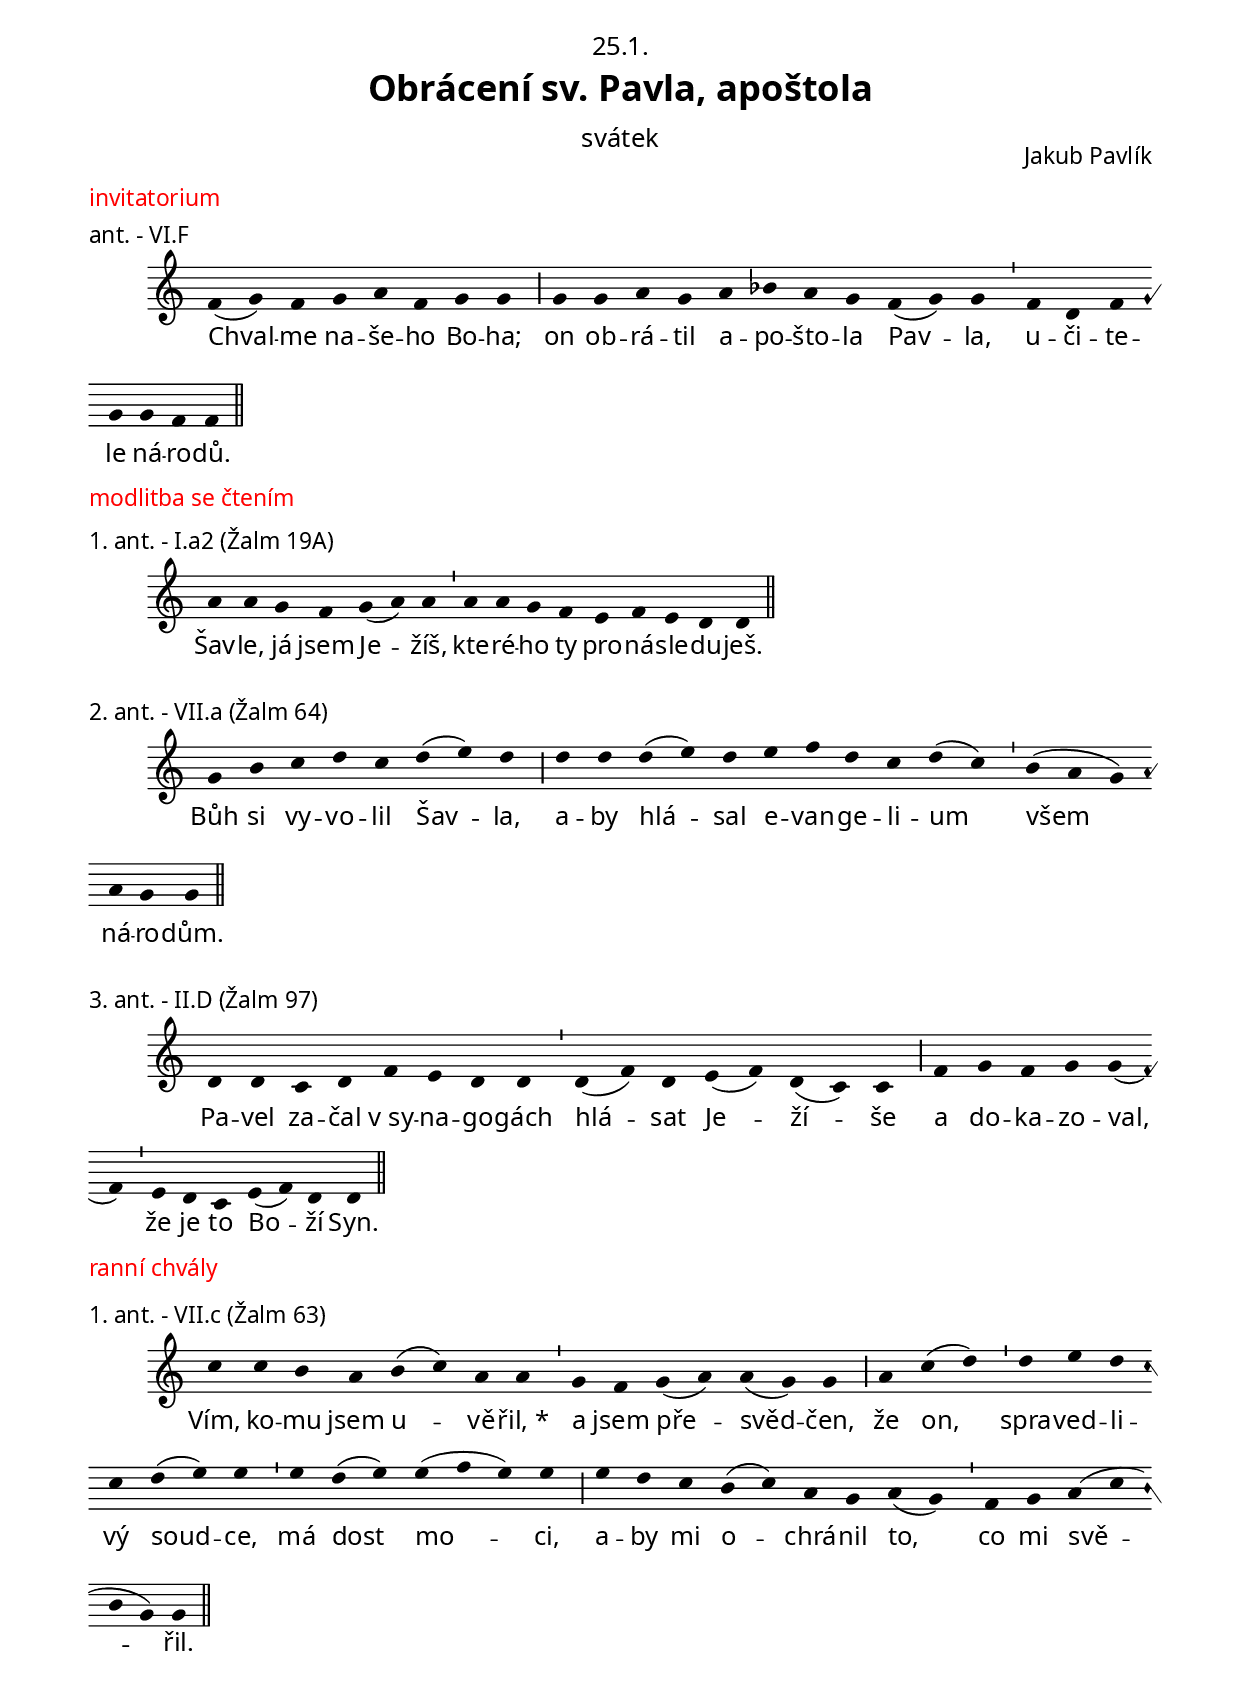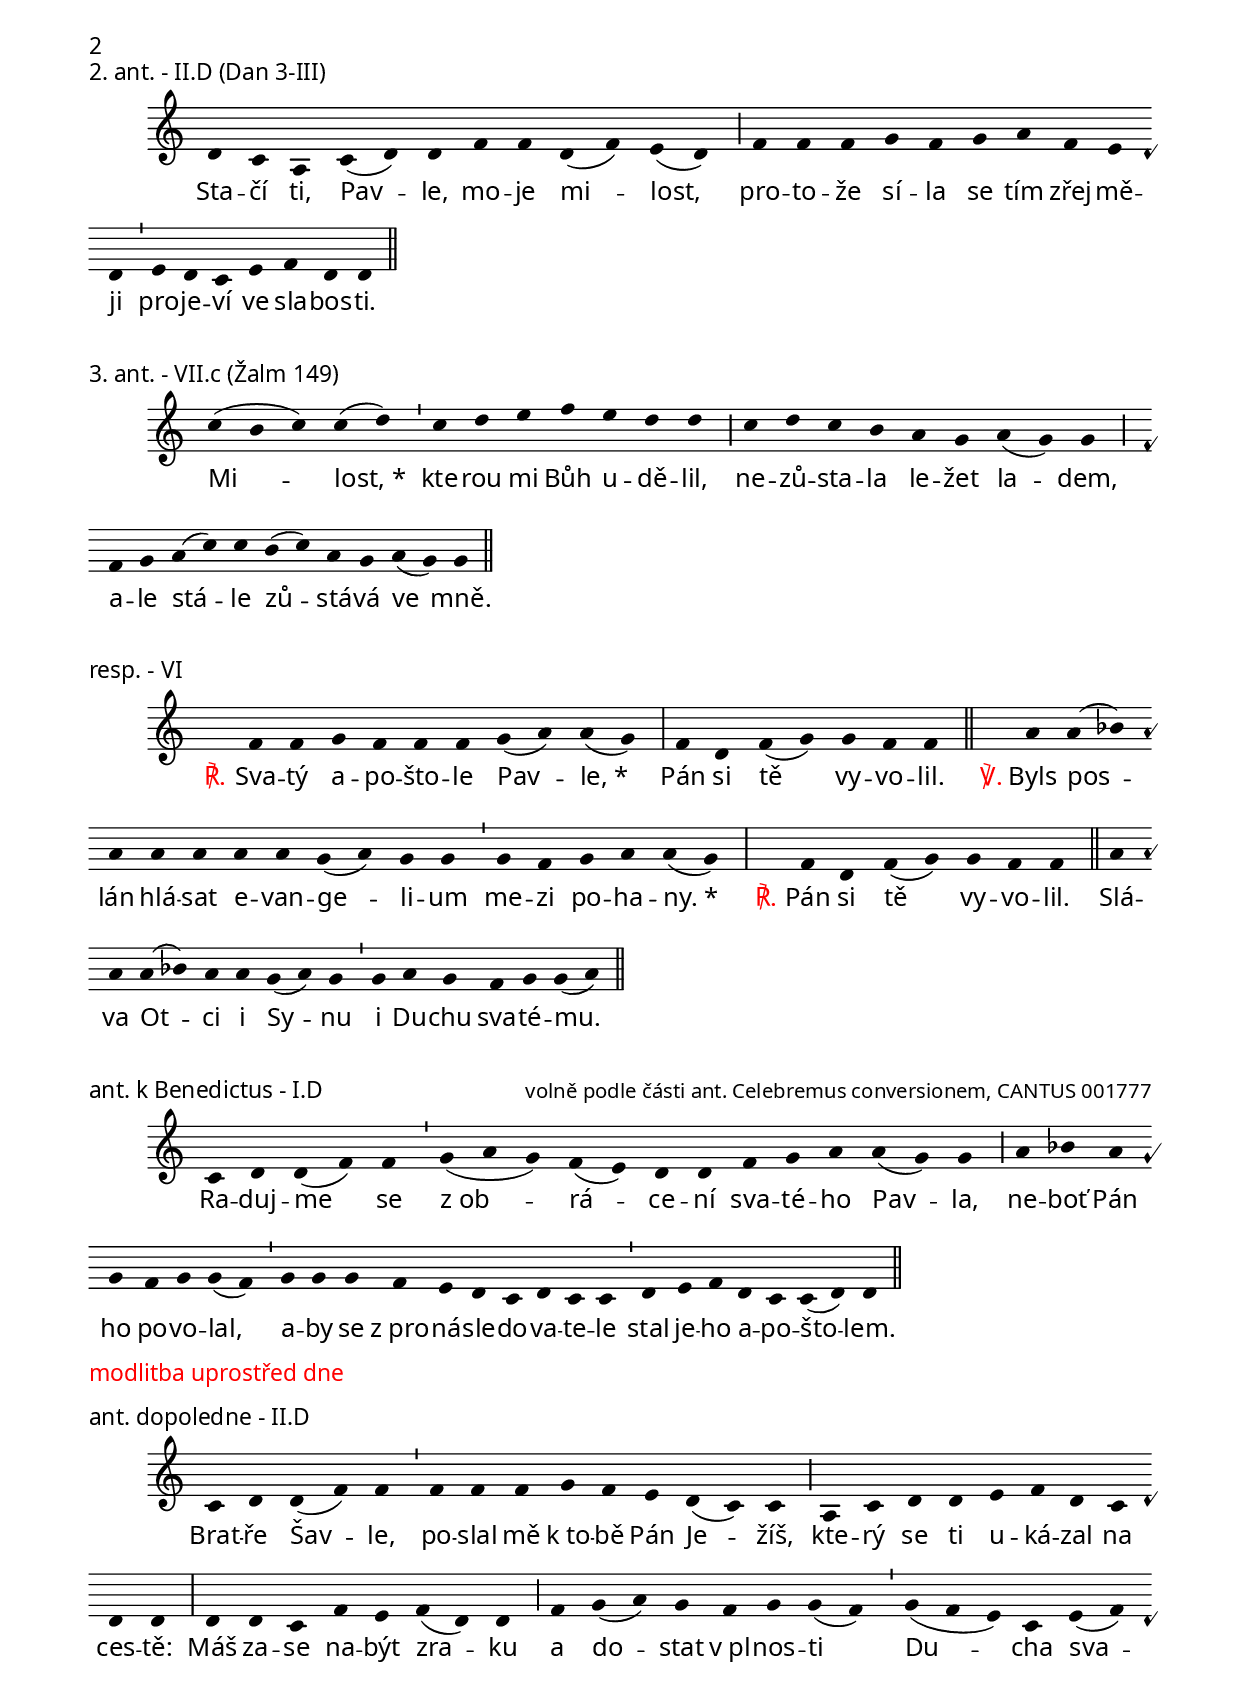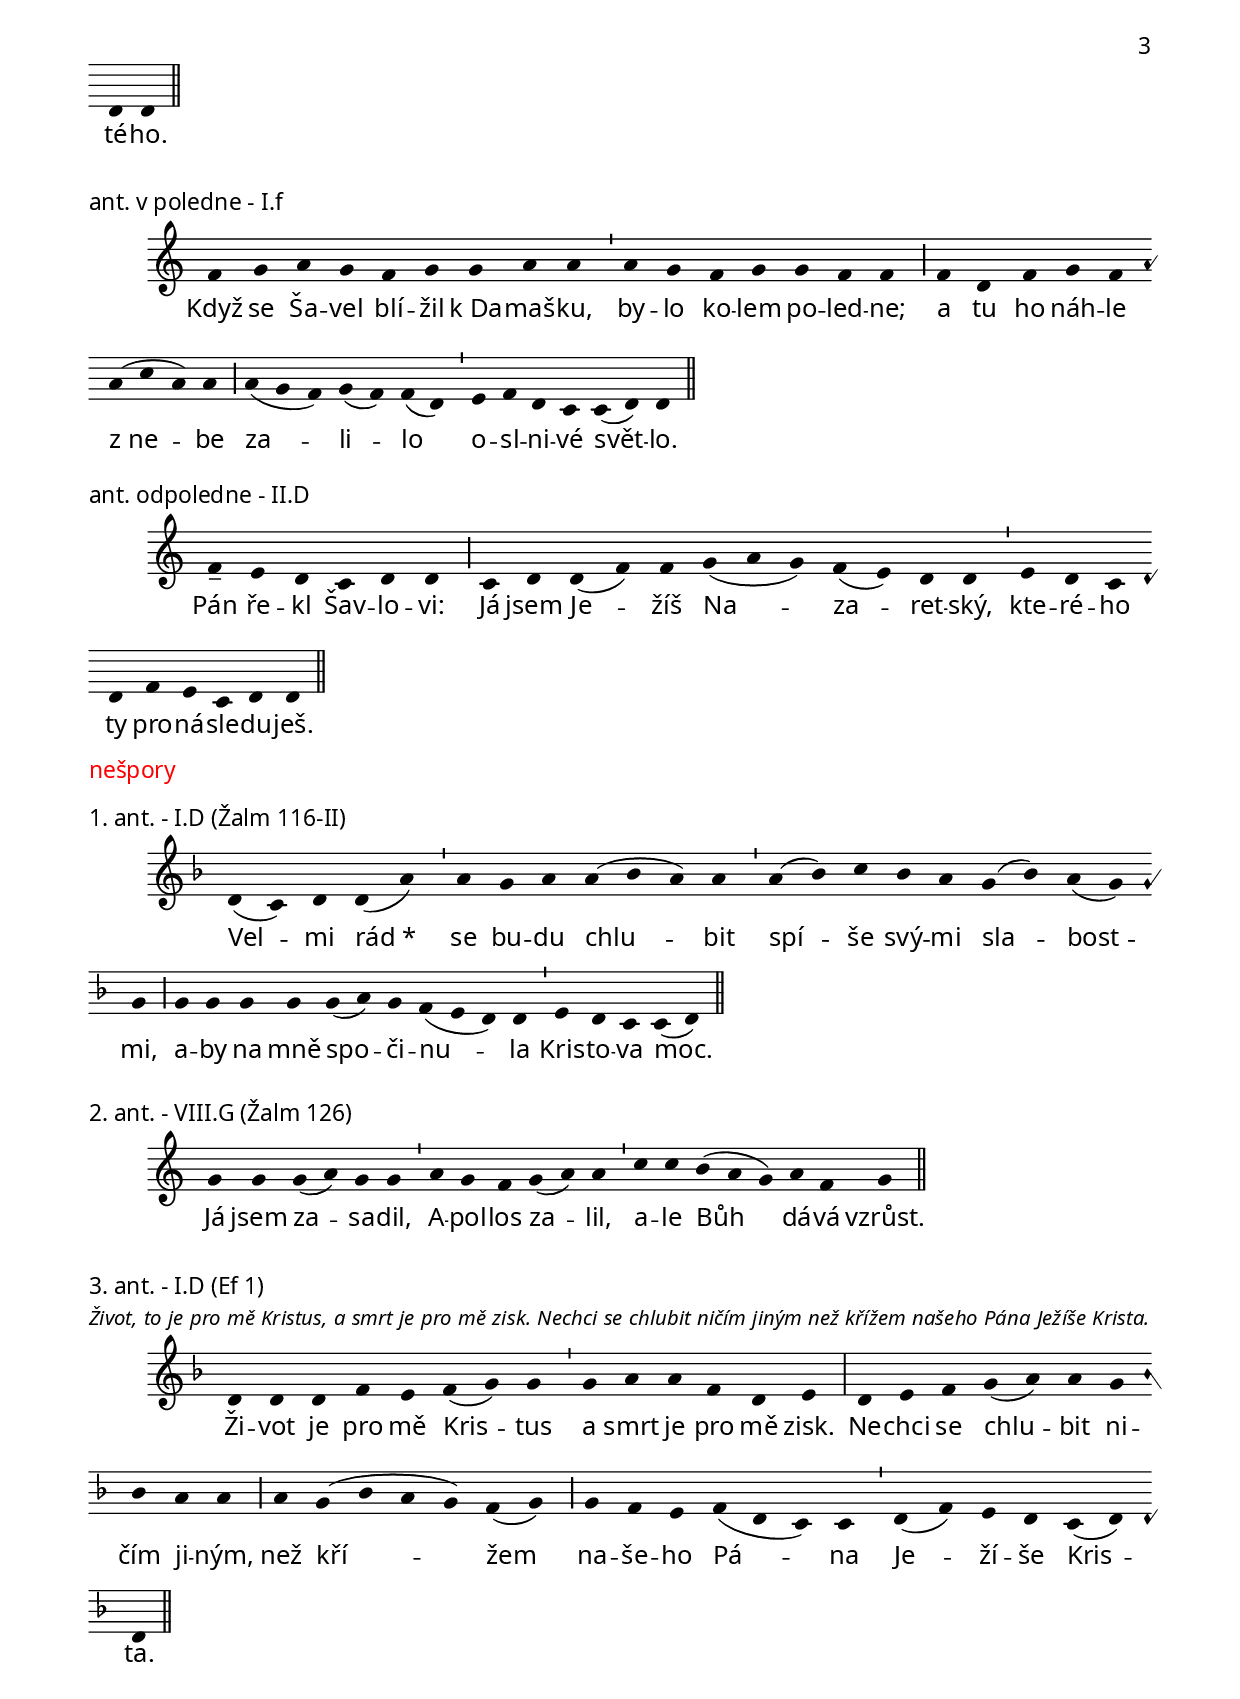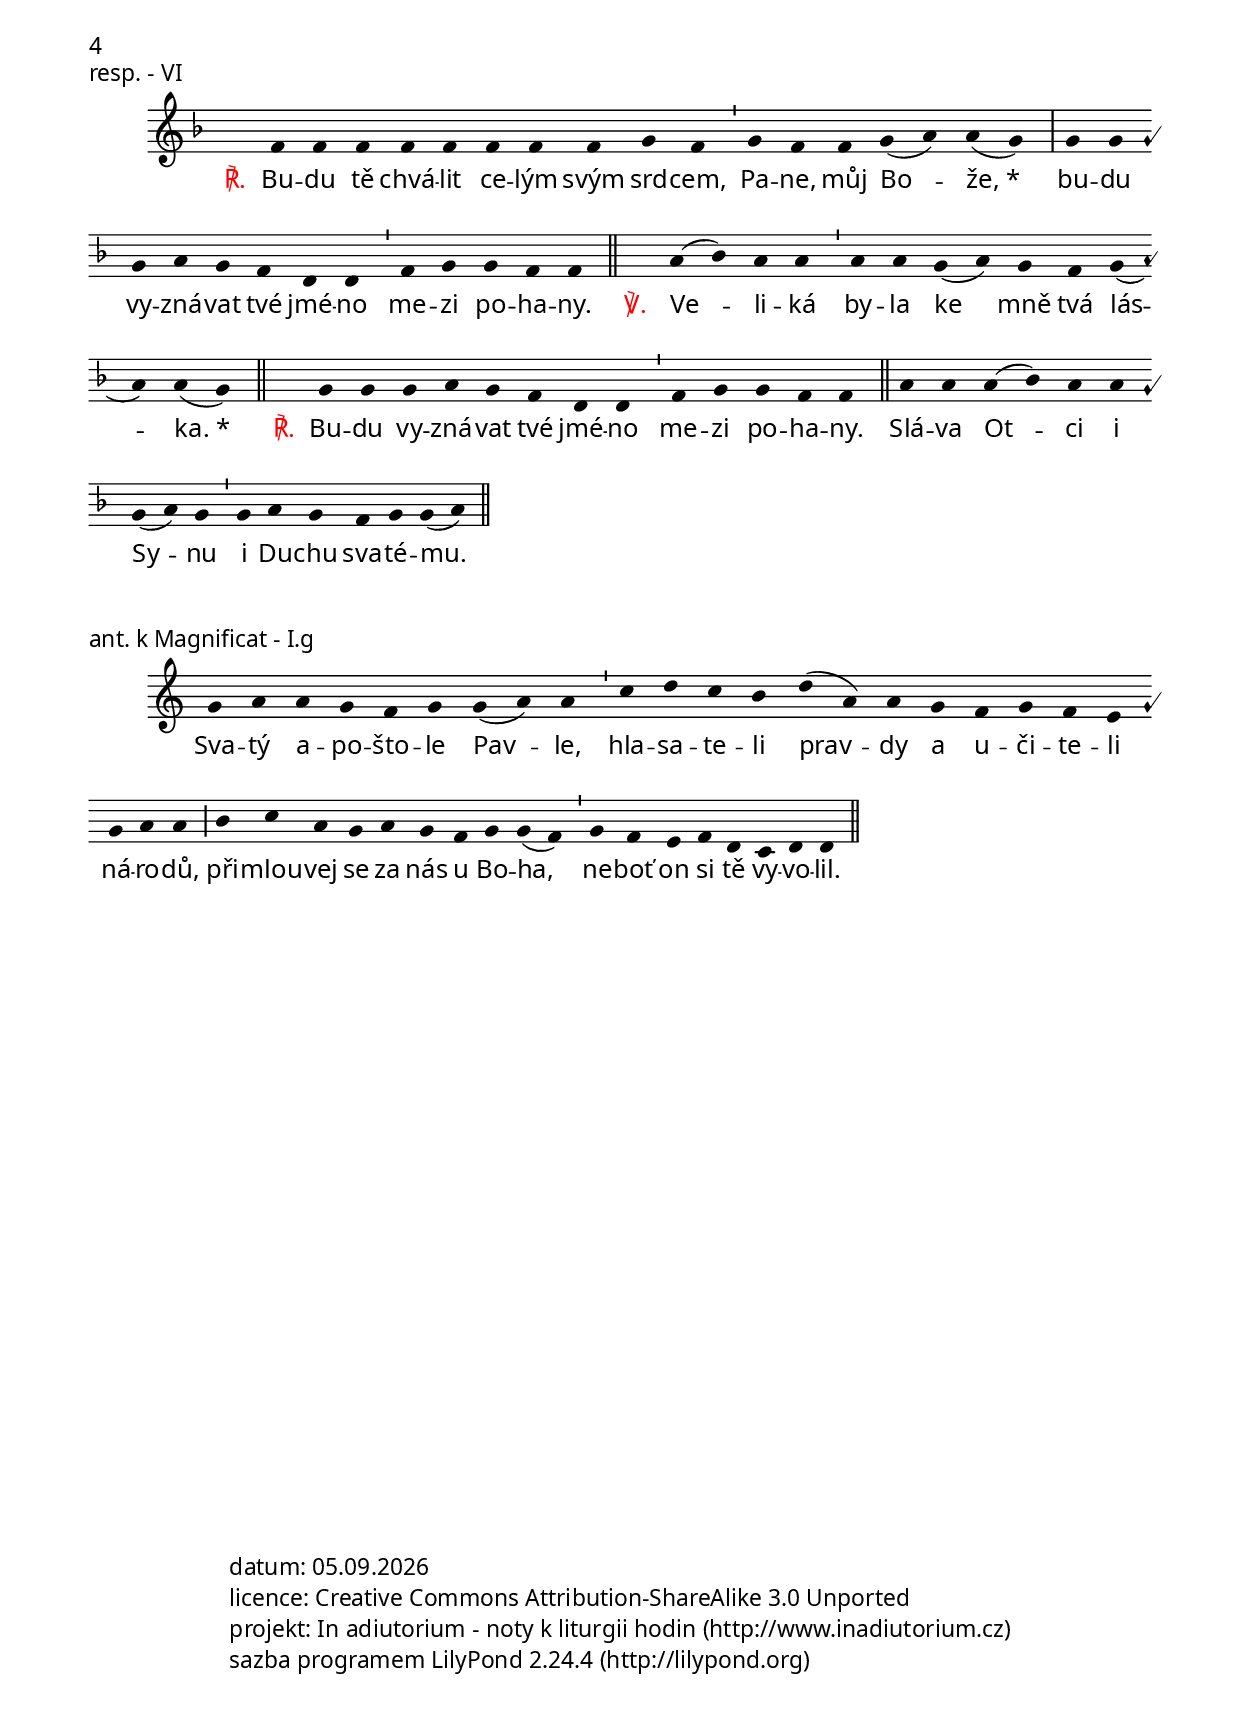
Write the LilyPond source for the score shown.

\version "2.16.0"

\include "../spolecne.ly"
\include "../dilyresponsorii.ly"

\header {
  title = \markup\titleSvatek
            "Obrácení sv. Pavla, apoštola"
            svátek
            25.1.
  composer = "Jakub Pavlík"
}

\markup {\nadpisHodinka {"invitatorium"}}

\score {
  \relative c' {
    \choralniRezim
    f4( g) f g a f g g \barMaior
    g g a g a bes a g f( g) g \barMin
    f d f g g f f \barFinalis
  }
  \addlyrics {
    Chval -- me na -- še -- ho Bo -- ha;
    on ob -- rá -- til a -- po -- što -- la Pav -- la,
    u -- či -- te -- le ná -- ro -- dů.
  }
  \header {
    quid = "ant."
    modus = "VI"
    differentia = "F"
    psalmus = ""
    id = "invit"
    piece = \markup {\sestavTitulekBezZalmu}
  }
}

\markup {\nadpisHodinka {"modlitba se čtením"}}

\score {
  \relative c'' {
    \choralniRezim
    a4 a g f g( a) a \barMin
    a a g f e f e d d \barFinalis
  }
  \addlyrics {
    Šav -- le, já jsem Je -- žíš,
    kte -- ré -- ho ty pro -- ná -- sle -- du -- ješ.
  }
  \header {
    quid = "1. ant."
    modus = "I"
    differentia = "a2"
    psalmus = "Žalm 19A"
    id = "mc-a1"
    piece = \markup {\sestavTitulek}
  }
}

\score {
  \relative c'' {
    \choralniRezim
    g4 b c d c d( e) d \barMaior
    d d d( e) d e f d c d( c) \barMin
    b( a g) a g g \barFinalis
  }
  \addlyrics {
    Bůh si vy -- vo -- lil Šav -- la,
    a -- by hlá -- sal e -- van -- ge -- li -- um
    všem ná -- ro -- dům.
  }
  \header {
    quid = "2. ant."
    modus = "VII"
    differentia = "a"
    psalmus = "Žalm 64"
    placet = "dlouhé melisma na _všem_ se mi nelíbí"
    id = "mc-a2"
    piece = \markup {\sestavTitulek}
  }
}

\score {
  \relative c' {
    \choralniRezim
    d4 d c d f e d d \barMin
    d( f) d e( f) d( c) c \barMaior
    f g f g g( f) \barMin
    e d c e( f) d d \barFinalis
  }
  \addlyrics {
    Pa -- vel za -- čal v_sy -- na -- go -- gách
    hlá -- sat Je -- ží -- še
    a do -- ka -- zo -- val,
    že je to Bo -- ží Syn.
  }
  \header {
    quid = "3. ant."
    modus = "II"
    differentia = "D"
    psalmus = "Žalm 97"
    id = "mc-a3"
    piece = \markup {\sestavTitulek}
  }
}


\markup {\nadpisHodinka {"ranní chvály"}}

\score {
  \relative c'' {
    \choralniRezim
    c4 c b a b( c) a a \barMin
    g f g( a) a( g) g \barMaior
    a c( d) \barMin d4 e d c d( e) e \barMin
    e d( e) e( f e) e \barMaior
    e d c b( c) a g a( g) \barMin f g a( c b g) g \barFinalis
  }
  \addlyrics {
    Vím, ko -- mu jsem u -- vě -- řil,_*
    a jsem pře -- svěd -- čen,
    že on, spra -- ved -- li -- vý soud -- ce,
    má dost mo -- ci,
    a -- by mi o -- chrá -- nil to, co mi svě -- řil.
  }
  \header {
    quid = "1. ant."
    modus = "VII"
    differentia = "c"
    psalmus = "Žalm 63"
    fial = "fial://sanktoral/0629petraapavla.ly#rch-a1"
    id = "rch-a1"
    piece = \markup {\sestavTitulek}
  }
}

\score {
  \relative c' {
    \choralniRezim
    d4 c a c( d) d f f d( f) e( d) \barMaior
    f f f g f g a f e d \barMin
    e d c e f d d \barFinalis
  }
  \addlyrics {
    Sta -- čí ti, Pav -- le, mo -- je mi -- lost,
    pro -- to -- že sí -- la se tím zřej -- mě -- ji
    pro -- je -- ví ve sla -- bos -- ti.
  }
  \header {
    quid = "2. ant."
    modus = "II"
    differentia = "D"
    psalmus = "Dan 3-III"
    id = "rch-a2"
    piece = \markup {\sestavTitulek}
  }
}

\score {
  \relative c'' {
    \choralniRezim
    c4( b c) c( d) \barMin c d e f e d d \barMaior
    c d c b a g a( g) g \barMaior
    f g a( c) c b( c) a g a( g) g \barFinalis
  }
  \addlyrics {
    Mi -- lost,_* kte -- rou mi Bůh u -- dě -- lil,
    ne -- zů -- sta -- la le -- žet la -- dem,
    a -- le stá -- le zů -- stá -- vá ve mně.
  }
  \header {
    quid = "3. ant."
    modus = "VII"
    differentia = "c"
    psalmus = "Žalm 149"
    fial = "fial://sanktoral/0629petraapavla.ly#rch-a2"
    id = "rch-a3"
    piece = \markup {\sestavTitulek}
  }
}

\score {
  \relative c' {
    \choralniRezim

    % R
    \neviditelna f
    f4 f g f f f g( a) a( g) \barMax
    f d f( g) g f f \barFinalis
    % V
    \neviditelna a
    a4 a( bes) a a a a a g( a) g g \barMin g f g a a( g) \barMax
    % R
    \neviditelna f
    f d f( g) g f f \barFinalis
    % Slava
    \respVIdoxologie \barFinalis
  }
  \addlyrics {
    \Response Sva -- tý a -- po -- što -- le Pav -- le,_*
    Pán si tě vy -- vo -- lil.
    \Verse Byls pos -- lán hlá -- sat e -- van -- ge -- li -- um me -- zi po -- ha -- ny._*
    \Response Pán si tě vy -- vo -- lil.
    \textRespDoxologie
  }
  \header {
    quid = "resp."
    modus = "VI"
    id = "rch-r"
    piece = \markup {\sestavTitulekResp}
  }
}

\score {
  \relative c' {
    \choralniRezim
    c4 d d( f) f \barMin
    g( a g) f( e) d d f g a a( g) g \barMaior
    a bes a g f g g( f) \barMin
    g g g f e d c d c c \barMin
    d e f d c c( d) d \barFinalis
  }
  \addlyrics {
    Ra -- duj -- me se
    z_ob -- rá -- ce -- ní sva -- té -- ho Pav -- la,
    ne -- boť Pán ho po -- vo -- lal,
    a -- by se z_pro -- ná -- sle -- do -- va -- te -- le
    stal je -- ho a -- po -- što -- lem.
  }
  \header {
    fons_externus = "volně podle části ant. Celebremus conversionem, CANTUS 001777"
    quid = "ant. k Benedictus"
    modus = "I"
    differentia = "D"
    psalmus = ""
    id = "rch-aben"
    piece = \markup {\sestavTitulekBezZalmu}
  }
}

\markup {\nadpisHodinka {"modlitba uprostřed dne"}}

\score {
  \relative c' {
    \choralniRezim
    c4 d d( f) f \barMin
    f f f g f e d( c) c \barMaior
    a c d d e f d c d d \barMax
    d d c f e f( d) d \barMaior
    f g( a) g f g g( f) \barMin
    g( f e) c e( f) d d \barFinalis
  }
  \addlyrics {
    Brat -- ře Šav -- le,
    po -- slal mě k_to -- bě Pán Je -- žíš,
    kte -- rý se ti u -- ká -- zal na ces -- tě:
    Máš za -- se na -- být zra -- ku
    a do -- stat v_pl -- nos -- ti
    Du -- cha sva -- té -- ho.
  }
  \header {
    quid = "ant. dopoledne"
    modus = "II"
    differentia = "D"
    psalmus = ""
    id = "tercie"
    piece = \markup {\sestavTitulekBezZalmu}
  }
}

\score {
  \relative c' {
    \choralniRezim
    f4 g a g f g g a a \barMin
    a g f g g f f \barMaior
    f d f g f a( c a) a \barMaior
    a( g f) g( f) f( d) \barMin e f d c c( d) d \barFinalis
  }
  \addlyrics {
    Když se Ša -- vel blí -- žil k_Da -- maš -- ku,
    by -- lo ko -- lem po -- led -- ne;
    a tu ho náh -- le z_ne -- be
    za -- li -- lo o -- sl -- ni -- vé svět -- lo.
  }
  \header {
    quid = "ant. v poledne"
    modus = "I"
    differentia = "f"
    psalmus = ""
    id = "sexta"
    piece = \markup {\sestavTitulekBezZalmu}
  }
}

\score {
  \relative c' {
    \choralniRezim
    f4-- e d c d d \barMaior
    c d d( f) f g( a g) f( e) d d \barMin
    e d c d f e c d d \barFinalis
  }
  \addlyrics {
    Pán ře -- kl Šav -- lo -- vi:
    Já jsem Je -- žíš Na -- za -- ret -- ský,
    kte -- ré -- ho ty pro -- ná -- sle -- du -- ješ.
  }
  \header {
    quid = "ant. odpoledne"
    modus = "II"
    differentia = "D"
    psalmus = ""
    id = "nona"
    piece = \markup {\sestavTitulekBezZalmu}
  }
}

\markup {\nadpisHodinka {"nešpory"}}

\score {
  \relative c' {
    \choralniRezim
    \key f \major
    d4( c) d d( a') \barMin a g a a( bes a) a \barMin a( bes) c bes a g( bes) a( g) g \barMaior
    g g g g g( a) g f( e d) d \barMin e d c c( d) \barFinalis
  }
  \addlyrics {
    Vel -- mi rád_* se bu -- du chlu -- bit spí -- še svý -- mi sla -- bost -- mi,
    a -- by na mně spo -- či -- nu -- la Kris -- to -- va moc.
  }
  \header {
    quid = "1. ant."
    modus = "I"
    differentia = "D"
    psalmus = "Žalm 116-II"
    fial = "fial://sanktoral/0629petraapavla.ly#2ne-a2"
    id = "ne-a1"
    piece = \markup {\sestavTitulek}
  }
}

\score {
  \relative c'' {
    \choralniRezim
    g4 g g( a) g g \barMin
    a g f g( a) a \barMin
    c c b( a g) a f g \barFinalis
  }
  \addlyrics {
    Já jsem za -- sa -- dil,
    A -- pol -- los za -- lil,
    a -- le Bůh dá -- vá vzrůst.
  }
  \header {
    quid = "2. ant."
    modus = "VIII"
    differentia = "G"
    psalmus = "Žalm 126"
    id = "ne-a2"
    piece = \markup {\sestavTitulek}
  }
}

\score {
  \relative c' {
    \choralniRezim
    \key f \major
    d4 d d f e f( g) g \barMin
    g a a f d e \barMax
    d e f g( a) a g bes a a \barMaior
    a g( bes a g) f( g) \barMaior
    g f e f( d c) c \barMin
    d( f) e d c( d) d \barFinalis
  }
  \addlyrics {
    Ži -- vot je pro mě Kris -- tus
    a smrt je pro mě zisk.
    Ne -- chci se chlu -- bit ni -- čím ji -- ným,
    než kří -- žem
    na -- še -- ho Pá -- na
    Je -- ží -- še Kris -- ta.
  }
  \header {
    textus_approbatus = "Život, to je pro mě Kristus, a smrt je pro mě zisk.
    Nechci se chlubit ničím jiným
    než křížem našeho Pána Ježíše Krista."
    quid = "3. ant."
    modus = "I"
    differentia = "D"
    psalmus = "Ef 1"
    fial = "fial://pust_svatytyden.ly#odpo"
    id = "ne-a3"
    piece = \markup {\sestavTitulek}
  }
}

\score {
  \relative c' {
    \choralniRezim
    \key f \major

    % R
    \neviditelna f
    f4 f f f f f f f g f \barMin g f f g( a) a( g) \barMax
    g g g a g f d d \barMin f g g f f \barFinalis
    % V
    \neviditelna a
    a( bes) a a \barMin a a g( a) g f g( a) a( g) \barFinalis
    % R
    \neviditelna a
    g g g a g f d d \barMin f g g f f \barFinalis
    % Slava
    \respVIdoxologie \barFinalis
  }
  \addlyrics {
    \Response Bu -- du tě chvá -- lit ce -- lým svým srd -- cem,
    Pa -- ne, můj Bo -- že,_*
    bu -- du vy -- zná -- vat tvé jmé -- no me -- zi po -- ha -- ny.
    \Verse Ve -- li -- ká by -- la ke mně tvá lás -- ka._*
    \Response Bu -- du vy -- zná -- vat tvé jmé -- no me -- zi po -- ha -- ny.
    \textRespDoxologie
  }
  \header {
    quid = "resp."
    modus = "VI"
    id = "ne-r"
    piece = \markup {\sestavTitulekResp}
  }
}

\score {
  \relative c'' {
    \choralniRezim
    g4 a a g f g g( a) a \barMin
    c d c b d( a) a g f g f e g a a \barMaior
    b c a g a g f g g( f) \barMin
    g f e f d c d d \barFinalis
  }
  \addlyrics {
    Sva -- tý a -- po -- što -- le Pav -- le,
    hla -- sa -- te -- li prav -- dy a u -- či -- te -- li ná -- ro -- dů,
    při -- mlou -- vej se za nás u Bo -- ha,
    ne -- boť on si tě vy -- vo -- lil.
  }
  \header {
    quid = "ant. k Magnificat"
    modus = "I"
    differentia = "g"
    psalmus = ""
    fial = "commune/commune_ucitel.ly#2ne-amag?jiny_text"
    id = "ne-amag"
    piece = \markup {\sestavTitulekBezZalmu}
  }
}